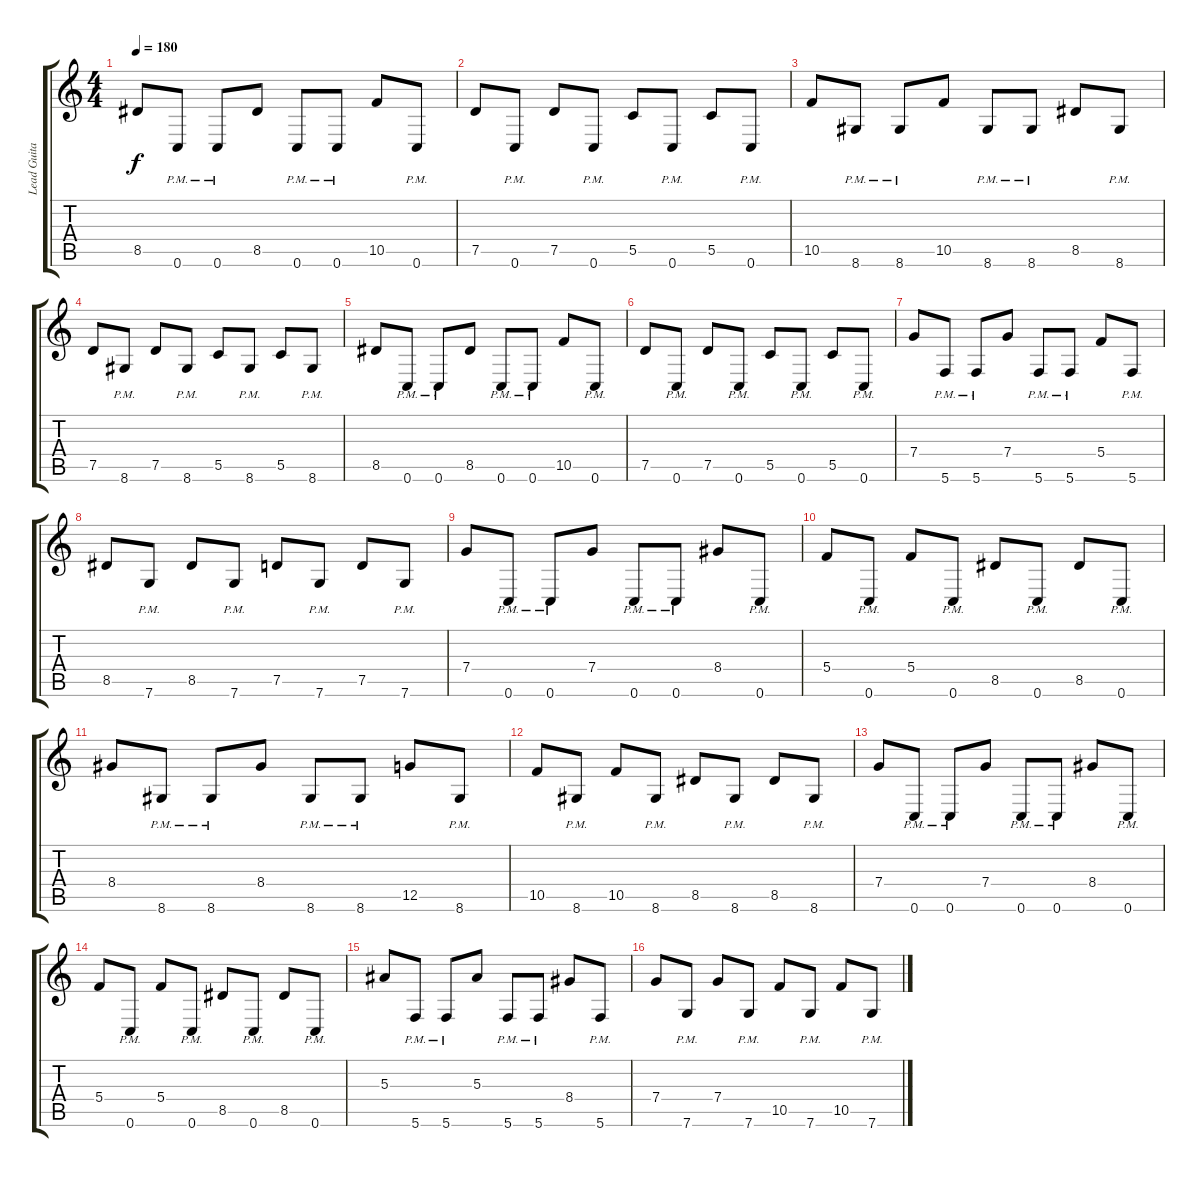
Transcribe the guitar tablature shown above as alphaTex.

\track ("Lead Guitar" "Lead Guita") {instrument distortionguitar}
\staff {score tabs}
\tuning (D4 A3 F3 C3 G2 C2) {hide}
\ts (4 4)
\tempo 180
\clef g2
\ks c
8.5.8{dy f} 0.6{pm}.8 0.6{pm}.8 8.5.8 0.6{pm}.8 0.6{pm}.8 10.5.8 0.6{pm}.8 |
7.5.8 0.6{pm}.8 7.5.8 0.6{pm}.8 5.5.8 0.6{pm}.8 5.5.8 0.6{pm}.8 |
10.5.8 8.6{pm}.8 8.6{pm}.8 10.5.8 8.6{pm}.8 8.6{pm}.8 8.5.8 8.6{pm}.8 |
7.5.8 8.6{pm}.8 7.5.8 8.6{pm}.8 5.5.8 8.6{pm}.8 5.5.8 8.6{pm}.8 |
8.5.8 0.6{pm}.8 0.6{pm}.8 8.5.8 0.6{pm}.8 0.6{pm}.8 10.5.8 0.6{pm}.8 |
7.5.8 0.6{pm}.8 7.5.8 0.6{pm}.8 5.5.8 0.6{pm}.8 5.5.8 0.6{pm}.8 |
7.4.8 5.6{pm}.8 5.6{pm}.8 7.4.8 5.6{pm}.8 5.6{pm}.8 5.4.8 5.6{pm}.8 |
8.5.8 7.6{pm}.8 8.5.8 7.6{pm}.8 7.5.8 7.6{pm}.8 7.5.8 7.6{pm}.8 |
7.4.8 0.6{pm}.8 0.6{pm}.8 7.4.8 0.6{pm}.8 0.6{pm}.8 8.4.8 0.6{pm}.8 |
5.4.8 0.6{pm}.8 5.4.8 0.6{pm}.8 8.5.8 0.6{pm}.8 8.5.8 0.6{pm}.8 |
8.4.8 8.6{pm}.8 8.6{pm}.8 8.4.8 8.6{pm}.8 8.6{pm}.8 12.5.8 8.6{pm}.8 |
10.5.8 8.6{pm}.8 10.5.8 8.6{pm}.8 8.5.8 8.6{pm}.8 8.5.8 8.6{pm}.8 |
7.4.8 0.6{pm}.8 0.6{pm}.8 7.4.8 0.6{pm}.8 0.6{pm}.8 8.4.8 0.6{pm}.8 |
5.4.8 0.6{pm}.8 5.4.8 0.6{pm}.8 8.5.8 0.6{pm}.8 8.5.8 0.6{pm}.8 |
5.3.8 5.6{pm}.8 5.6{pm}.8 5.3.8 5.6{pm}.8 5.6{pm}.8 8.4.8 5.6{pm}.8 |
7.4.8 7.6{pm}.8 7.4.8 7.6{pm}.8 10.5.8 7.6{pm}.8 10.5.8 7.6{pm}.8
